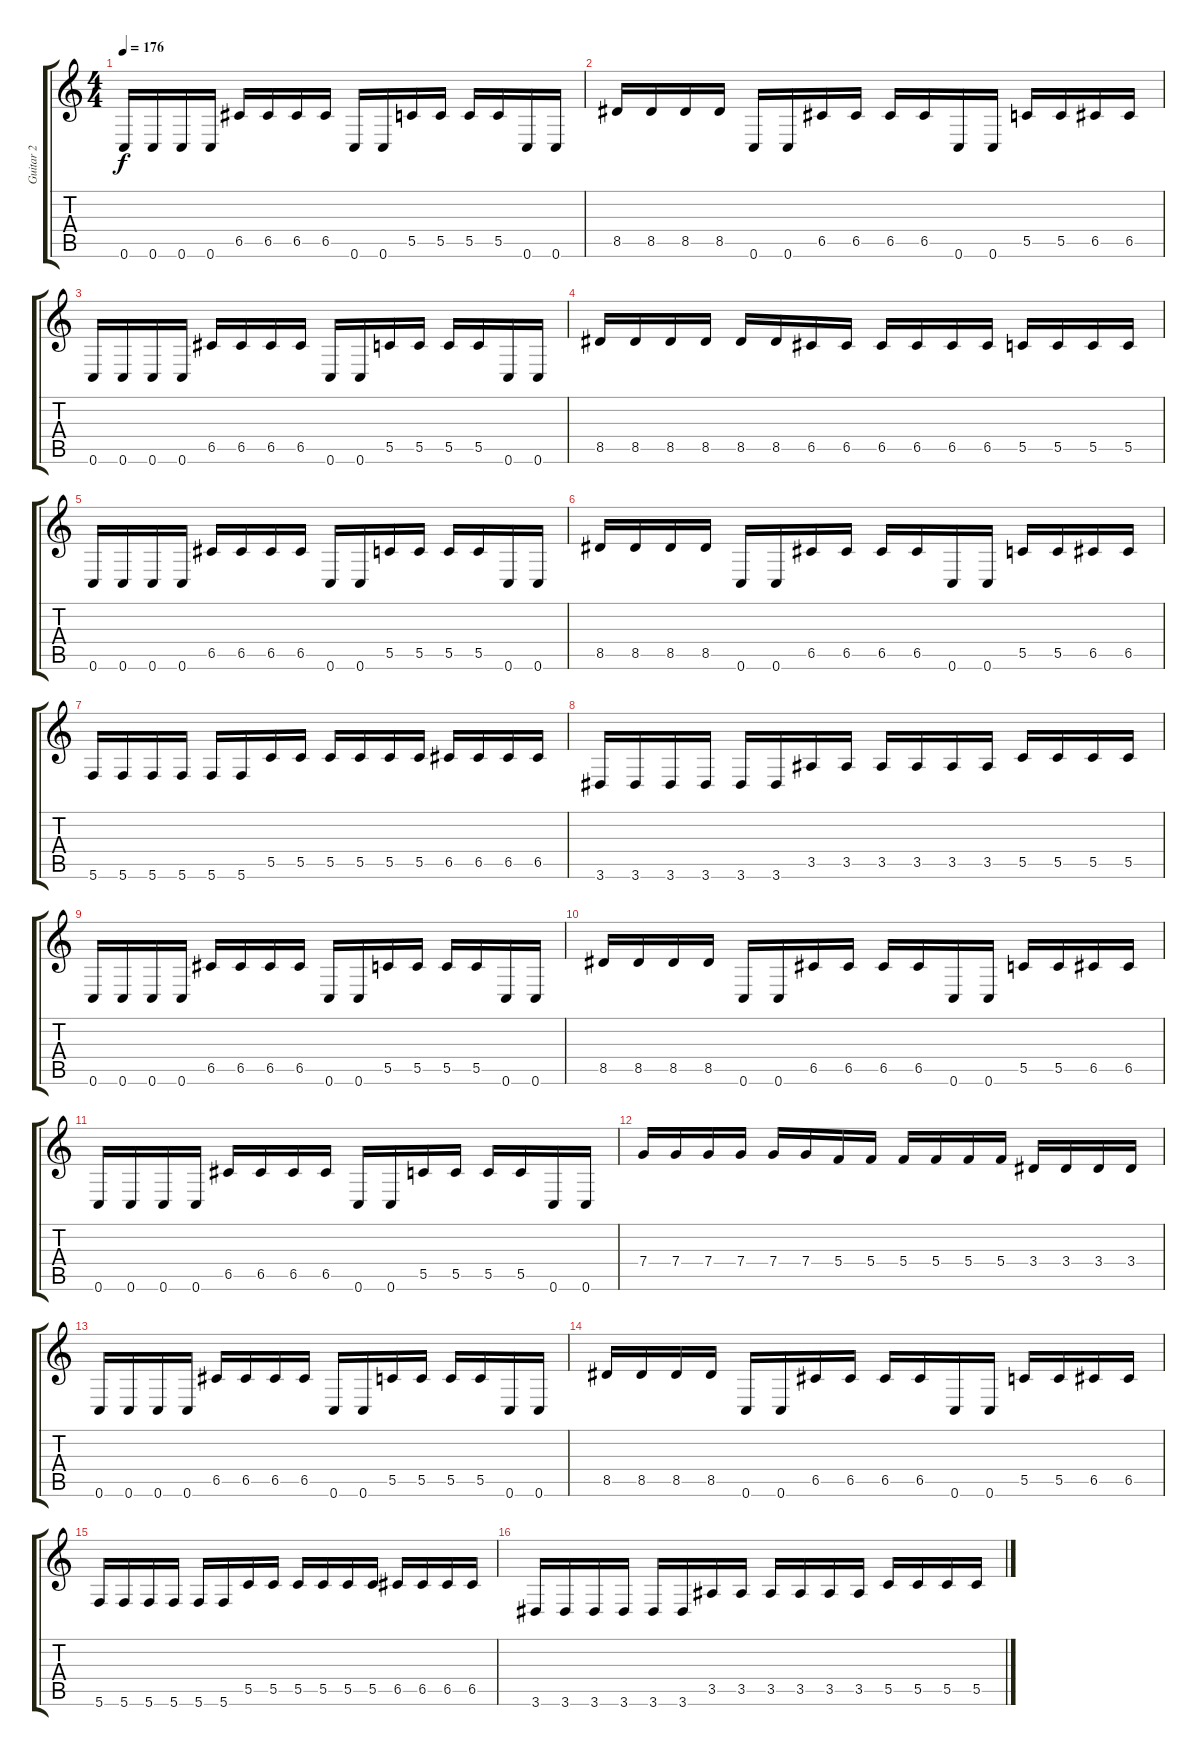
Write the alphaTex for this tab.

\track ("Guitar 2" "Guitar 2") {instrument distortionguitar}
\staff {score tabs}
\tuning (D4 A3 F3 C3 G2 C2) {hide}
\ts (4 4)
\tempo 176
\clef g2
\ks c
0.6.16{dy f instrument distortionguitar} 0.6.16 0.6.16 0.6.16 6.5.16 6.5.16 6.5.16 6.5.16 0.6.16 0.6.16 5.5.16 5.5.16 5.5.16 5.5.16 0.6.16 0.6.16 |
8.5.16 8.5.16 8.5.16 8.5.16 0.6.16 0.6.16 6.5.16 6.5.16 6.5.16 6.5.16 0.6.16 0.6.16 5.5.16 5.5.16 6.5.16 6.5.16 |
0.6.16 0.6.16 0.6.16 0.6.16 6.5.16 6.5.16 6.5.16 6.5.16 0.6.16 0.6.16 5.5.16 5.5.16 5.5.16 5.5.16 0.6.16 0.6.16 |
8.5.16 8.5.16 8.5.16 8.5.16 8.5.16 8.5.16 6.5.16 6.5.16 6.5.16 6.5.16 6.5.16 6.5.16 5.5.16 5.5.16 5.5.16 5.5.16 |
0.6.16 0.6.16 0.6.16 0.6.16 6.5.16 6.5.16 6.5.16 6.5.16 0.6.16 0.6.16 5.5.16 5.5.16 5.5.16 5.5.16 0.6.16 0.6.16 |
8.5.16 8.5.16 8.5.16 8.5.16 0.6.16 0.6.16 6.5.16 6.5.16 6.5.16 6.5.16 0.6.16 0.6.16 5.5.16 5.5.16 6.5.16 6.5.16 |
5.6.16 5.6.16 5.6.16 5.6.16 5.6.16 5.6.16 5.5.16 5.5.16 5.5.16 5.5.16 5.5.16 5.5.16 6.5.16 6.5.16 6.5.16 6.5.16 |
3.6.16 3.6.16 3.6.16 3.6.16 3.6.16 3.6.16 3.5.16 3.5.16 3.5.16 3.5.16 3.5.16 3.5.16 5.5.16 5.5.16 5.5.16 5.5.16 |
0.6.16 0.6.16 0.6.16 0.6.16 6.5.16 6.5.16 6.5.16 6.5.16 0.6.16 0.6.16 5.5.16 5.5.16 5.5.16 5.5.16 0.6.16 0.6.16 |
8.5.16 8.5.16 8.5.16 8.5.16 0.6.16 0.6.16 6.5.16 6.5.16 6.5.16 6.5.16 0.6.16 0.6.16 5.5.16 5.5.16 6.5.16 6.5.16 |
0.6.16 0.6.16 0.6.16 0.6.16 6.5.16 6.5.16 6.5.16 6.5.16 0.6.16 0.6.16 5.5.16 5.5.16 5.5.16 5.5.16 0.6.16 0.6.16 |
7.4.16 7.4.16 7.4.16 7.4.16 7.4.16 7.4.16 5.4.16 5.4.16 5.4.16 5.4.16 5.4.16 5.4.16 3.4.16 3.4.16 3.4.16 3.4.16 |
0.6.16 0.6.16 0.6.16 0.6.16 6.5.16 6.5.16 6.5.16 6.5.16 0.6.16 0.6.16 5.5.16 5.5.16 5.5.16 5.5.16 0.6.16 0.6.16 |
8.5.16 8.5.16 8.5.16 8.5.16 0.6.16 0.6.16 6.5.16 6.5.16 6.5.16 6.5.16 0.6.16 0.6.16 5.5.16 5.5.16 6.5.16 6.5.16 |
5.6.16 5.6.16 5.6.16 5.6.16 5.6.16 5.6.16 5.5.16 5.5.16 5.5.16 5.5.16 5.5.16 5.5.16 6.5.16 6.5.16 6.5.16 6.5.16 |
3.6.16 3.6.16 3.6.16 3.6.16 3.6.16 3.6.16 3.5.16 3.5.16 3.5.16 3.5.16 3.5.16 3.5.16 5.5.16 5.5.16 5.5.16 5.5.16
